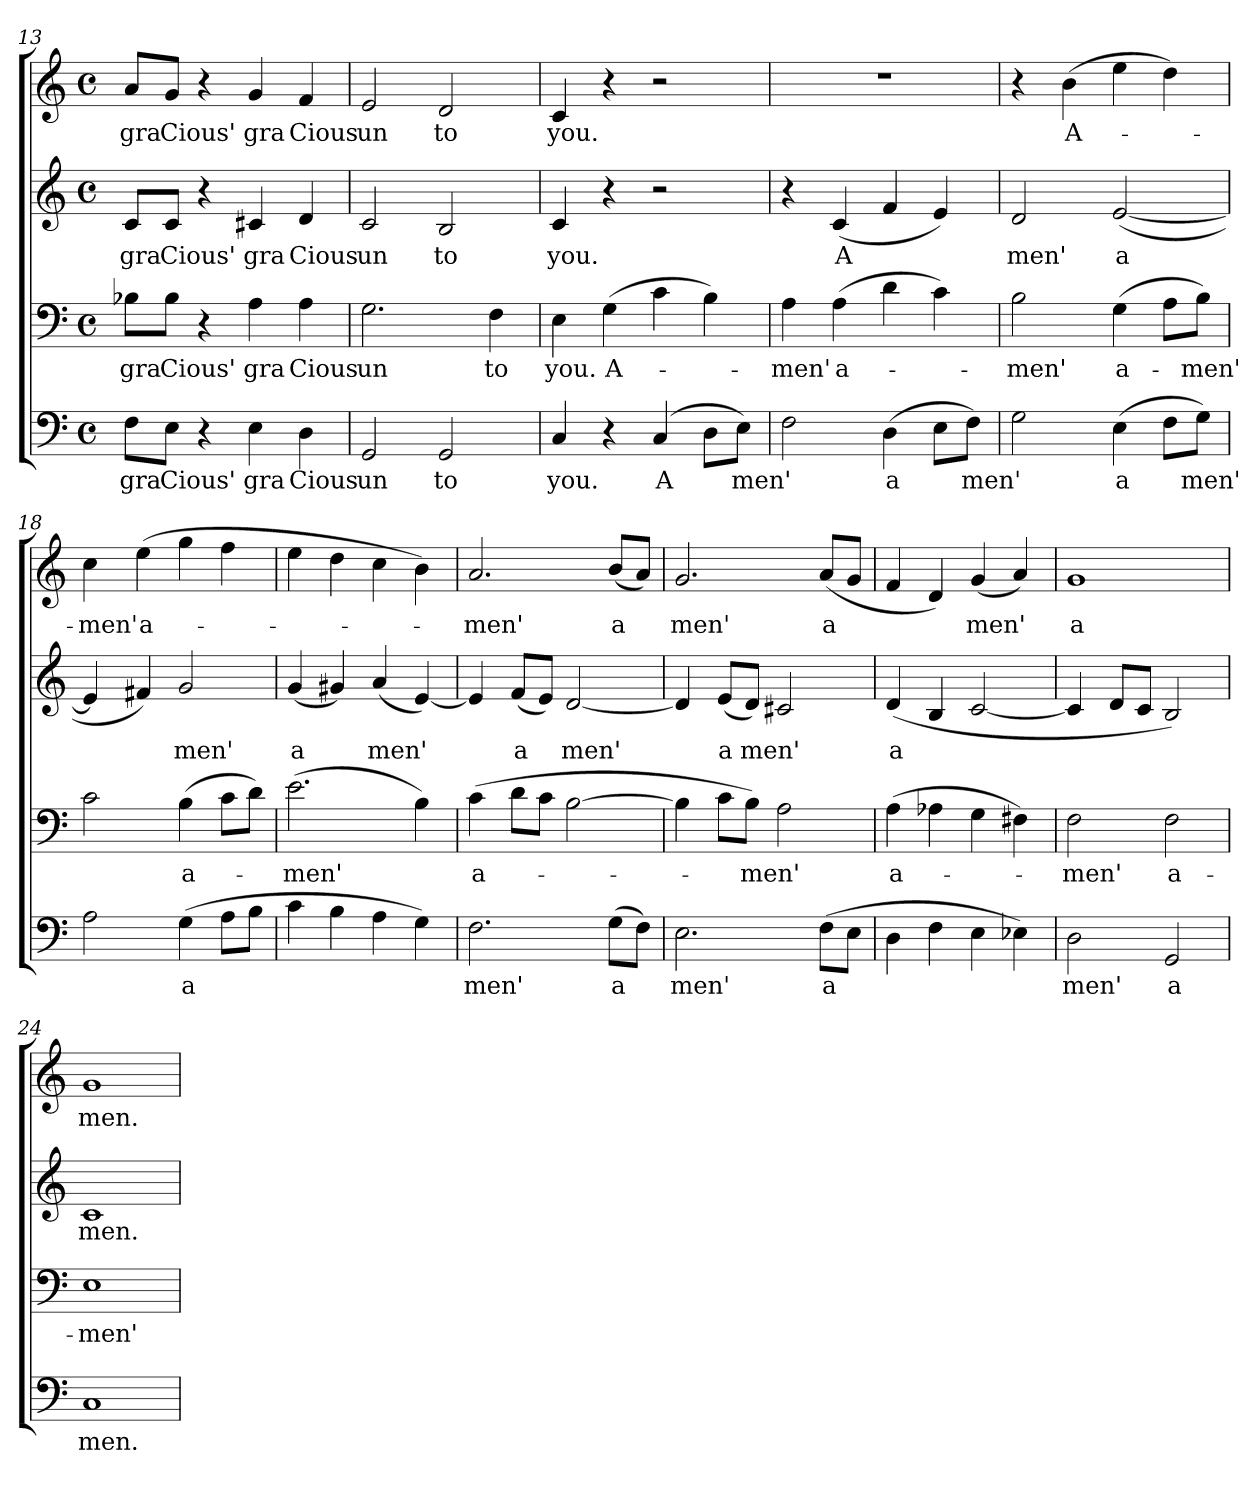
**kern	**text	**kern	**text	**kern	**text	**kern	**text
*part4	*part4	*part3	*part3	*part2	*part2	*part1	*part1
*staff4	*staff4	*staff3	*staff3	*staff2	*staff2	*staff1	*staff1
*clefF4	*	*clefF4	*	*clefG2	*	*clefG2	*
*k[]	*	*k[]	*	*k[]	*	*k[]	*
*C:	*	*C:	*	*C:	*	*C:	*
*M4/4	*	*M4/4	*	*M4/4	*	*M4/4	*
*met(c)	*	*met(c)	*	*met(c)	*	*met(c)	*
=13	=13	=13	=13	=13	=13	=13	=13
!	!LO:LY:b	!	!LO:LY:b	!	!LO:LY:b	!	!LO:LY:b
8F\L	gra	8B-X\L	gra	8c/L	gra	8a/L	gra
!	!LO:LY:b	!	!LO:LY:b	!	!LO:LY:b	!	!LO:LY:b
8E\J	Cious'	8B-\J	Cious'	8c/J	Cious'	8g/J	Cious'
4r	.	4r	.	4r	.	4r	.
!	!LO:LY:b	!	!LO:LY:b	!	!LO:LY:b	!	!LO:LY:b
4E\	gra	4A\	gra	4c#X/	gra	4g/	gra
!	!LO:LY:b	!	!LO:LY:b	!	!LO:LY:b	!	!LO:LY:b
4D\	Cious	4A\	Cious	4d/	Cious	4f/	Cious
=14	=14	=14	=14	=14	=14	=14	=14
!	!LO:LY:b	!	!LO:LY:b	!	!LO:LY:b	!	!LO:LY:b
2GG/	un	2.G\	un	2c/	un	2e/	un
!	!LO:LY:b	!	!	!	!LO:LY:b	!	!LO:LY:b
2GG/	to	.	.	2B/	to	2d/	to
!	!	!	!LO:LY:b	!	!	!	!
.	.	4F\	to	.	.	.	.
!!LO:LB:g=z
=15	=15	=15	=15	=15	=15	=15	=15
!	!LO:LY:b	!	!LO:LY:b	!	!LO:LY:b	!	!LO:LY:b
4C/	you.	4E\	you.	4c/	you.	4c/	you.
!	!	!	!LO:LY:b	!	!	!	!
4r	.	(>4G\	A-	4r	.	4r	.
!	!LO:LY:b	!	!	!	!	!	!
(4C/	A	4c\	.	2r	.	2r	.
8D\L	.	4B\)	.	.	.	.	.
!	!LO:LY:b	!	!	!	!	!	!
8E\J)	men'	.	.	.	.	.	.
=16	=16	=16	=16	=16	=16	=16	=16
!	!	!	!LO:LY:b	!	!	!	!
2F\	.	4A\	-men'	4r	.	1r	.
!	!	!	!LO:LY:b	!	!LO:LY:b	!	!
.	.	(>4A\	a-	(<4c/	A	.	.
!	!LO:LY:b	!	!	!	!	!	!
(>4D\	a	4d\	.	4f/	.	.	.
8E\L	.	4c\)	.	4e/)	.	.	.
!	!LO:LY:b	!	!	!	!	!	!
8F\J)	men'	.	.	.	.	.	.
=17	=17	=17	=17	=17	=17	=17	=17
!	!	!	!LO:LY:b	!	!LO:LY:b	!	!
2G\	.	2B\	-men'	2d/	men'	4r	.
!	!	!	!	!	!	!	!LO:LY:b
.	.	.	.	.	.	(>4b\	A-
!	!LO:LY:b	!	!LO:LY:b	!	!LO:LY:b	!	!
(>4E\	a	(>4G\	a-	(<[<2e/	a	4ee\	.
8F\L	.	8A\L	.	.	.	4dd\)	.
!	!LO:LY:b	!	!LO:LY:b	!	!	!	!
8G\J)	men'	8B\J)	-men'	.	.	.	.
=18	=18	=18	=18	=18	=18	=18	=18
!	!	!	!	!	!	!	!LO:LY:b
2A\	.	2c\	.	4e/]	.	4cc\	-men'
!	!	!	!	!	!	!	!LO:LY:b
.	.	.	.	4f#X/)	.	(>4ee\	a-
!	!LO:LY:b	!	!LO:LY:b	!	!LO:LY:b	!	!
(>4G\	a	(>4B\	a-	2g/	men'	4gg\	.
8A\L	.	8c\L	.	.	.	4ff\	.
8B\J	.	8d\J)	.	.	.	.	.
=19	=19	=19	=19	=19	=19	=19	=19
!	!	!	!LO:LY:b	!	!LO:LY:b	!	!
4c\	.	(>2.e\	-men'	(<4g/	a	4ee\	.
4B\	.	.	.	4g#X/)	.	4dd\	.
!	!	!	!	!	!LO:LY:b	!	!
4A\	.	.	.	(<4a/	men'	4cc\	.
4G\)	.	4B\)	.	[<4e/)	.	4b\)	.
!!LO:LB:g=z
=20	=20	=20	=20	=20	=20	=20	=20
!	!LO:LY:b	!	!LO:LY:b	!	!	!	!LO:LY:b
2.F\	men'	(>4c\	a-	4e/]	.	2.a/	-men'
!	!	!	!	!	!LO:LY:b	!	!
.	.	8d\L	.	(<8f/L	a	.	.
.	.	8c\J	.	8e/J)	.	.	.
!	!	!	!	!	!LO:LY:b	!	!
.	.	[>2B\	.	[<2d/	men'	.	.
!	!LO:LY:b	!	!	!	!	!	!LO:LY:b
(>8G\L	a	.	.	.	.	(<8b/L	a
8F\J)	.	.	.	.	.	8a/J)	.
=21	=21	=21	=21	=21	=21	=21	=21
!	!LO:LY:b	!	!	!	!	!	!LO:LY:b
2.E\	men'	4B\]	.	4d/]	.	2.g/	men'
!	!	!	!	!	!LO:LY:b	!	!
.	.	8c\L	.	(<8e/L	a	.	.
!	!	!	!LO:LY:b	!	!LO:LY:b	!	!
.	.	8B\J)	-men'	8d/J)	men'	.	.
.	.	2A\	.	2c#X/	.	.	.
!	!LO:LY:b	!	!	!	!	!	!LO:LY:b
(>8F\L	a	.	.	.	.	(<8a/L	a
8E\J	.	.	.	.	.	8g/J	.
=22	=22	=22	=22	=22	=22	=22	=22
!	!	!	!LO:LY:b	!	!LO:LY:b	!	!
4D\	.	(>4A\	a-	(<4d/	a	4f/	.
4F\	.	4A-X\	.	4B/	.	4d/)	.
!	!	!	!	!	!	!	!LO:LY:b
4E\	.	4G\	.	[<2c/	.	(<4g/	men'
4E-X\)	.	4F#X\)	.	.	.	4a/)	.
=23	=23	=23	=23	=23	=23	=23	=23
!	!LO:LY:b	!	!LO:LY:b	!	!	!	!LO:LY:b
2D\	men'	2F\	-men'	4c/]	.	1g	a
.	.	.	.	8d/L	.	.	.
.	.	.	.	8c/J	.	.	.
!	!LO:LY:b	!	!LO:LY:b	!	!	!	!
2GG/	a	2F\	a-	2B/)	.	.	.
=24	=24	=24	=24	=24	=24	=24	=24
!	!LO:LY:b	!	!LO:LY:b	!	!LO:LY:b	!	!LO:LY:b
1C	men.	1E	-men'	1c	men.	1g	men.
=	=	=	=	=	=	=	=
*-	*-	*-	*-	*-	*-	*-	*-
